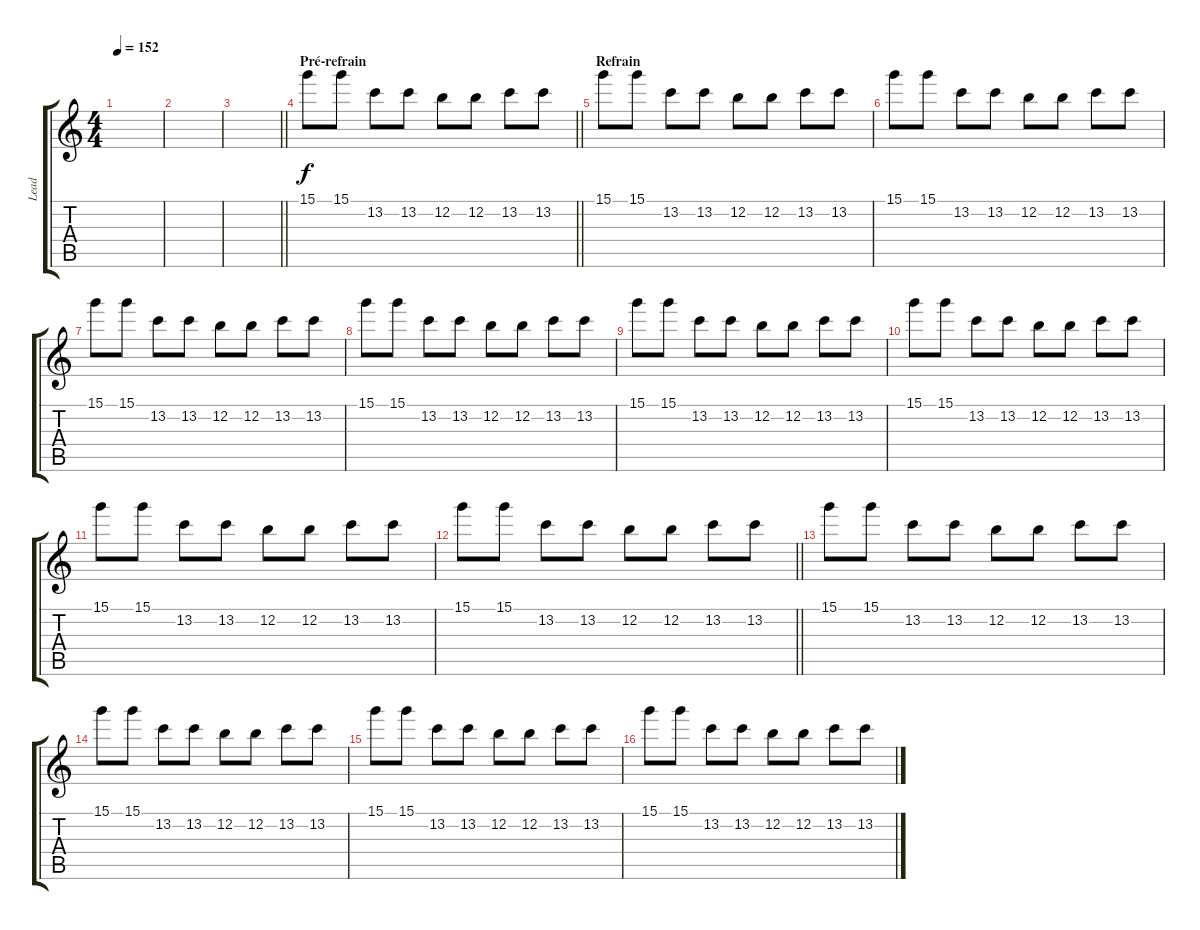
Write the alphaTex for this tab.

\track ("Lead" "Lead") {instrument overdrivenguitar}
\staff {score tabs}
\tuning (E4 B3 G3 D3 A2 E2) {hide}
\ts (4 4)
\tempo 152
\clef g2
\ks c
|
|
\barLineRight lightlight
|
\section ("" "Pré-refrain")
\barLineRight lightlight
15.1.8 15.1.8 13.2.8 13.2.8 12.2.8 12.2.8 13.2.8 13.2.8 |
\section ("" "Refrain")
15.1.8 15.1.8 13.2.8 13.2.8 12.2.8 12.2.8 13.2.8 13.2.8 |
15.1.8 15.1.8 13.2.8 13.2.8 12.2.8 12.2.8 13.2.8 13.2.8 |
15.1.8 15.1.8 13.2.8 13.2.8 12.2.8 12.2.8 13.2.8 13.2.8 |
15.1.8 15.1.8 13.2.8 13.2.8 12.2.8 12.2.8 13.2.8 13.2.8 |
15.1.8 15.1.8 13.2.8 13.2.8 12.2.8 12.2.8 13.2.8 13.2.8 |
15.1.8 15.1.8 13.2.8 13.2.8 12.2.8 12.2.8 13.2.8 13.2.8 |
15.1.8 15.1.8 13.2.8 13.2.8 12.2.8 12.2.8 13.2.8 13.2.8 |
\barLineRight lightlight
15.1.8 15.1.8 13.2.8 13.2.8 12.2.8 12.2.8 13.2.8 13.2.8 |
15.1.8 15.1.8 13.2.8 13.2.8 12.2.8 12.2.8 13.2.8 13.2.8 |
15.1.8 15.1.8 13.2.8 13.2.8 12.2.8 12.2.8 13.2.8 13.2.8 |
15.1.8 15.1.8 13.2.8 13.2.8 12.2.8 12.2.8 13.2.8 13.2.8 |
15.1.8 15.1.8 13.2.8 13.2.8 12.2.8 12.2.8 13.2.8 13.2.8
